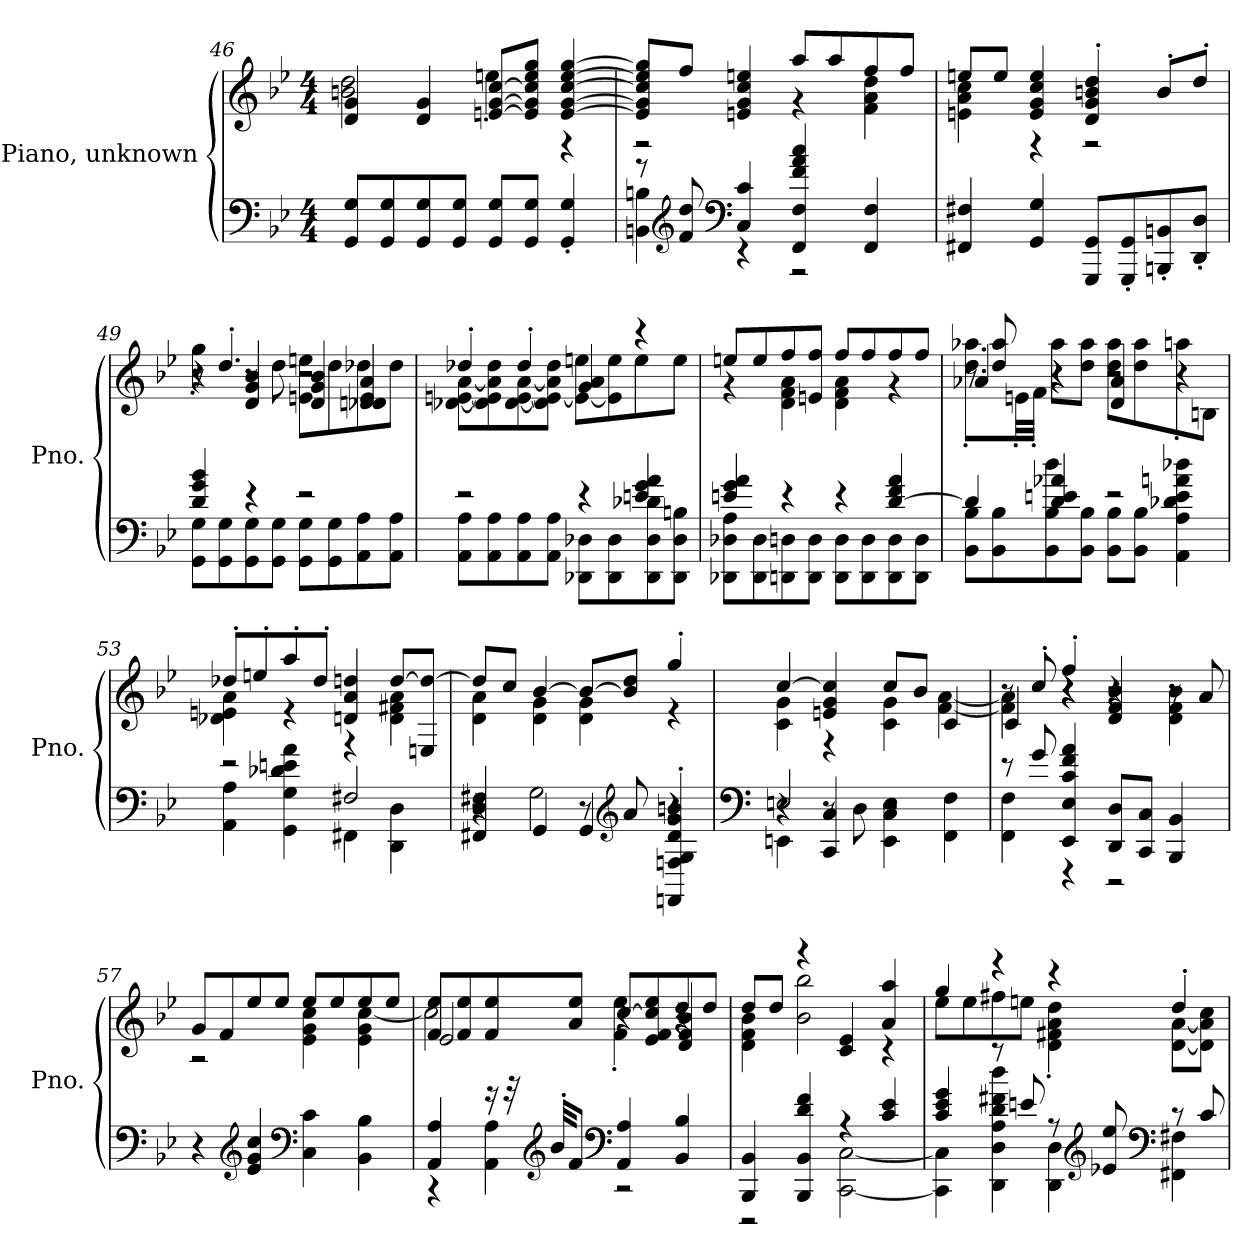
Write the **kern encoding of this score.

**kern	**kern
*part1	*part1
*staff2	*staff1
*I"Piano, unknown	*
*I'Pno.	*
!!LO:LB:g=z
*clefF4	*clefG2
*k[b-e-]	*k[b-e-]
*M4/4	*M4/4
=46	=46
*	*^
8GG/ 8G/L	4d/ 4g/	2bn\ 2dd\
8GG/ 8G/	.	.
8GG/ 8G/	4d/ 4g/	.
8GG/ 8G/J	.	.
8GG/ 8G/L	[8en/ [8g/ [8cc/L	4een'\
8GG/ 8G/J	8e/] 8g/] 8cc/] 8ee/ 8gg/J	.
4GG/' 4G/'	[4e/ [4g/ [4cc/ [4ee/ [4gg/	4r
=47	=47	=47
*^	*	*
8r	4BBn\ 4Bn\	8e/] 8g/] 8cc/] 8ee/] 8gg/]L	2r
*clefG2	*	*	*
8f/ 8dd/	.	8ff/J	.
*clefF4	*	*	*
4C/ 4c/	4r	4en/ 4g/ 4cc/ 4een/	.
4FF/ 4F/ 4f/ 4a/ 4cc/	2r	8aa/L	4r
.	.	8aa/	.
4FF/ 4F/	.	8ff/	4f\ 4a\ 4dd\
.	.	8ff/J	.
*v	*v	*	*
=48	=48	=48
4FF#X/ 4F#X/	8een/L	4en\ 4a\ 4cc\
.	8ee/J	.
4GG/ 4G/	4e/ 4g/ 4cc/ 4ee/	4r
8GGG/ 8GG/L	4d/' 4g/' 4bn/' 4dd/'	2r
8GGG/' 8GG/'	.	.
8BBBn/' 8BBn/'	8b'/L	.
8DD/' 8D/'J	8dd'/J	.
=49	=49	=49
*^	*	*^
4d/ 4g/ 4b-/	8GG\ 8G\L	8r	4gg'\	4r
.	8GG\ 8G\	4.dd'/	.	.
4r	8GG\ 8G\	.	8r	4d/ 4g/ 4b-/
.	8GG\ 8G\J	.	8dd\	.
2r	8GG\ 8G\L	2r	8en\ 8een\L	4d/ 4g/ 4b-/
.	8GG\ 8G\	.	8dd\	.
.	8AA\ 8A\	.	8dd-X\	4d-X/ 4dn/ 4e/ 4a/
.	8AA\ 8A\J	.	8dd-\J	.
*	*	*	*v	*v
!!LO:LB:g=z
=50	=50	=50	=50
2r	8AA\ 8A\L	4dd-X'/	[8d-X\ [8en\ [8a\L
.	8AA\ 8A\	.	8d-\] 8e\] 8a\] 8dd-\
.	8AA\ 8A\	4dd-'/	[8d-\ [8e\ [8a\
.	8AA\ 8A\J	.	8d-\] 8e\_ 8a\] 8dd-\J
4r	8DD-X\ 8D-X\L	4g/ 4a/	8e\_ 8een\L
.	8DD-\ 8D-\	.	8e\] 8ee\
4en/ 4g/ 4a/	8DD-\ 8D-\ 8d-X\	4r	8ee\
.	8DD-\ 8D-\ 8Bn\J	.	8ee\J
=51	=51	=51	=51
4en/ 4g/ 4a/	8DD-X\ 8D-X\ 8A\L	8een/L	4r
.	8DD-\ 8D-\	8ee/	.
4r	8DDn\ 8Dn\	8ff/	4d\ 4f\ 4a\
.	8DD\ 8D\J	8en/ 8ff/J	.
4r	8DD\ 8D\L	8ff/L	4d\ 4f\ 4a\
.	8DD\ 8D\	8ff/	.
[4d/ 4f/ 4a/	8DD\ 8D\	8ff/	4r
.	8DD\ 8D\J	8ff/J	.
!!LO:LB:g=z
=52	=52	=52	=52
*	*	*	*^
4d/]	8BB-\ 8B-\L	8r	8.dd\' 8.aa-X\'L	4a-X/
.	8BB-\ 8B-\	8dd/ 8aa-/	.	.
.	.	.	32en'\LL	.
.	.	.	32f'\JJJ	.
4d/ 4en/ 4a-X/	8BB-\ 8B-\ 8dd\	4r	8aa-\L	4r
.	8BB-\ 8B-\J	.	8dd\ 8aa-\J	.
2r	8BB-\ 8B-\L	2r	8dd\ 8aa-\L	4d/ 4a-/
.	8BB-\ 8B-\J	.	8dd\ 8aa-\	.
.	4AA\ 4A\ 4d-X\ 4e\ 4an\ 4dd-X\	.	8aan'\	4r
.	.	.	8Bn\J	.
*	*	*	*v	*v
=53	=53	=53	=53
2r	4AA\ 4A\	8dd-X'/L	4d-X\ 4en\ 4a\
.	.	8een'/	.
.	4GG\ 4G\ 4d-X\ 4en\ 4a\	8aa'/	4r
.	.	8dd-'/J	.
2F#X/	4FF#X\	4dn/ 4a/ 4ddn/	4r
.	4DD\ 4D\	[8dd/L	4d\ 4f#X\ 4a\
.	.	8En/ 8dd/_J	.
=54	=54	=54	=54
*	*^	*	*
4FF#X/ 4D/ 4F#X/	4r	2r	8dd/L]	4d\ 4a\
.	.	.	8cc/J	.
4GG/	2G\	.	[4b-/	4d\ 4g\
8r	.	4GG/	8b-/L_	4d\ 4g\
*clefG2	*	*	*	*
8a/	.	.	8b-/] 8dd/J	.
4FFn/' 4Fn/' 4G/' 4d/' 4g/' 4bn/'	4r	4r	4gg'/	4r
!!LO:LB:g=z	!!
=55	=55	=55	=55	=55
*clefF4	*	*	*	*
2En/	4EEn\	4r	[4cc/	4c\ 4g\
.	8r	4CC/ 4C/	4en/ 4g/ 4cc/]	4r
.	8D\	.	.	.
2r	4EE\ 4C\ 4E\	2r	8cc/L	4c\ 4g\
.	.	.	8b-/J	.
.	4FF\ 4F\	.	4c/	[4f\ [4a\
*	*v	*v	*	*
=56	=56	=56	=56
*	*	*	*^
8r	4FF\ 4F\	8r	4f\] 4a\]	4c/
8g/	.	8cc'/	.	.
4EE-/ 4E-/ 4c/ 4f/ 4a/	4r	4ff'/	4r	4r
8DD/ 8D/L	2r	4d/ 4f/ 4b-/	4r	2r
8CC/ 8C/J	.	.	.	.
4BBB-/ 4BB-/	.	8r	4d\ 4f\ 4b-\	.
.	.	8a/	.	.
*v	*v	*	*	*
*	*	*v	*v
=57	=57	=57
4r	8g/L	2r
.	8f/	.
*clefG2	*	*
4e-/ 4g/ 4cc/	8ee-/	.
.	8ee-/J	.
*clefF4	*	*
4C\ 4c\	8ee-/L	4e-\ 4g\ 4cc\
.	8ee-/	.
4BB-\ 4B-\	8ee-/	4e-\ 4g\ [4cc\
.	8ee-/J	.
!!LO:PB:g=z
=58	=58	=58
*^	*	*^
4AA/ 4A/	4r	8f/ 8ee-/L	2cc\]	2e-/
.	.	8f/ 8ee-/	.	.
16r	4AA\ 4A\	8f/ 8ee-/	.	.
32r	.	.	.	.
*clefG2	*	*	*	*
32b-'/KKL	.	.	.	.
8f/J	.	8a/ 8ee-/J	.	.
*clefF4	*	*	*	*
4AA/ 4A/	2r	[8cc/L	4f\' 4ee-\'	4r
.	.	8e-/ 8f/ 8cc/] 8ee-/	.	.
4BB-/ 4B-/	.	8dd/	4r	4d/ 4f/ 4b-/
.	.	8dd/J	.	.
*	*	*	*v	*v
=59	=59	=59	=59
4BBB-/ 4BB-/	2r	8dd/L	4d\ 4f\ 4b-\
.	.	8dd/J	.
4BBB-/ 4BB-/ 4d/ 4f/	.	4r	2b-\ 2bb-\
4r	[2CC\ [2C\	4c/ 4e-/	.
4c/ 4e-/	.	4a/ 4aa/	4r
=60	=60	=60	=60
4c/ 4e-/ 4g/	4CC\] 4C\]	4gg/	8ee-\L
.	.	.	8ee-\
8r	4DD\ 4D\ 4A\ 4d\ 4f#X\ 4dd\	4r	8ff#X\
8en/	.	.	8een\J
8r	4DD\ 4D\	4r	4d\' 4f#X\' 4a\' 4dd\'
*clefG2	*	*	*
8e-X/ 8ee-/	.	.	.
*clefF4	*	*	*
8r	4FF#X\ 4F#X\	4dd'/	[8d\ [8a\L
8c/	.	.	8d\] 8a\] 8cc\J
*v	*v	*	*
*	*v	*v
=	=
*-	*-
